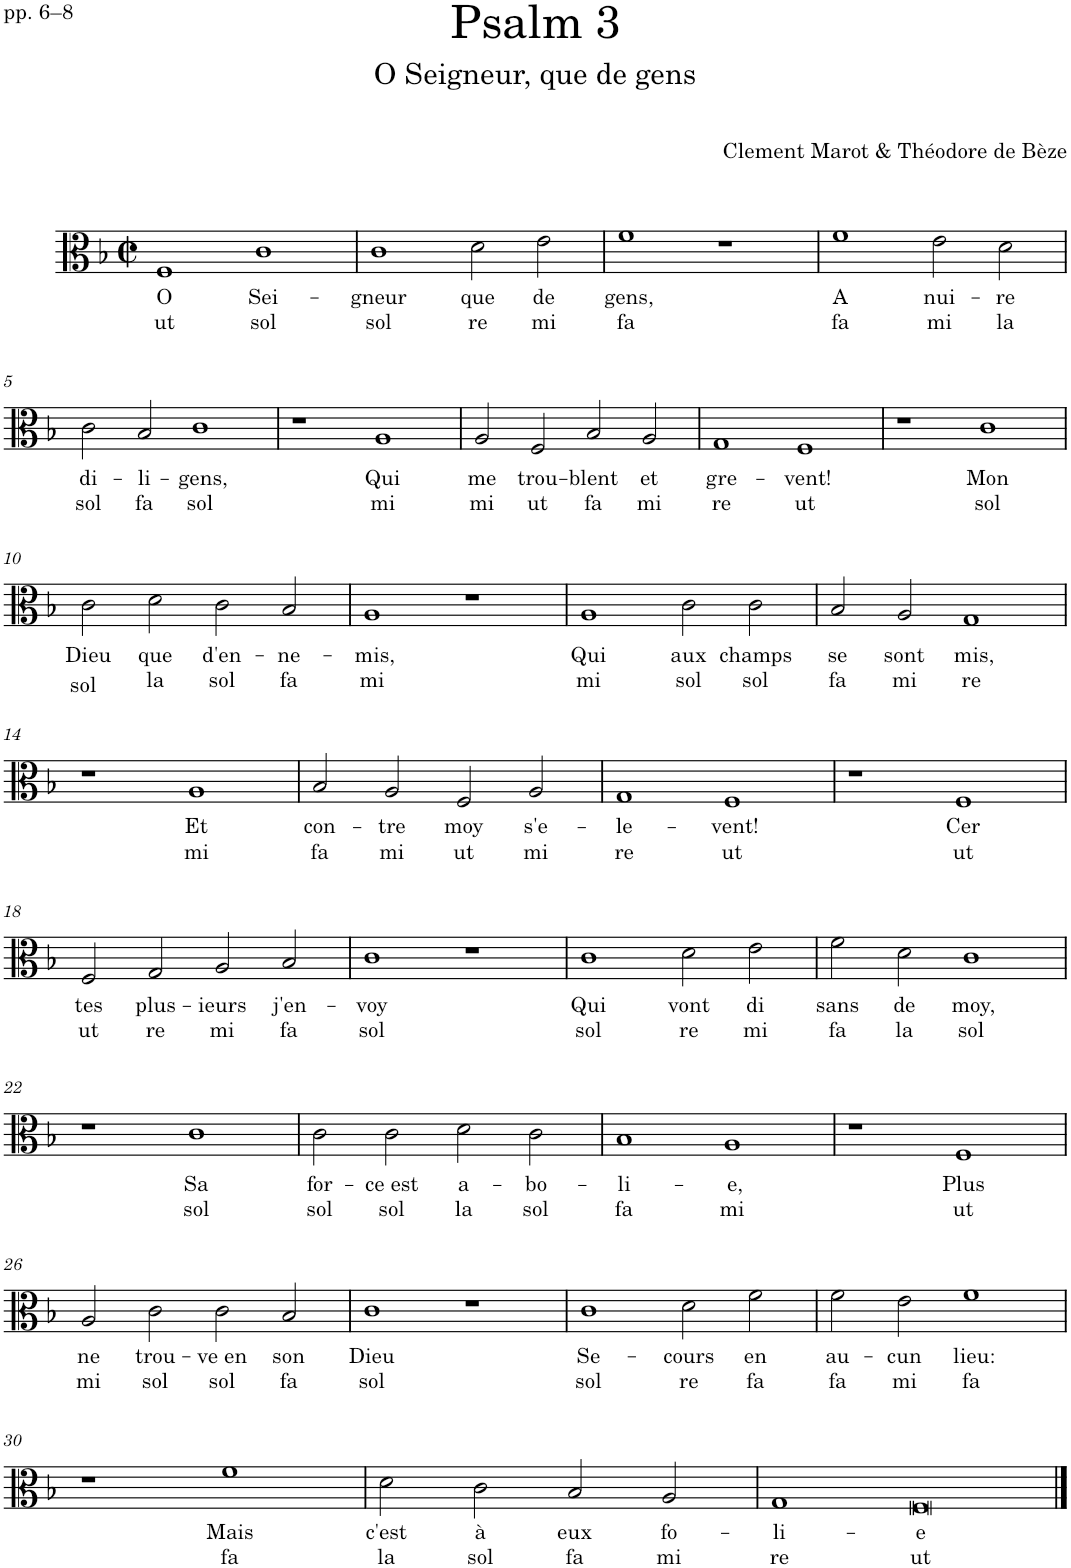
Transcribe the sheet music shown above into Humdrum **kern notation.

**kern	**text	**text
*part1	*part1	*part1
*staff1	*staff1	*staff1
*I"Voice	*	*
*I'Vo.	*	*
*clefC3	*	*
*k[b-]	*	*
*M4/2	*	*
*met(c|)	*	*
=1	=1	=1
!	!LO:LY:b	!LO:LY:b
1F	O	ut
!	!LO:LY:b	!LO:LY:b
1c	Sei-	sol
=2	=2	=2
!	!LO:LY:b	!LO:LY:b
1c	-gneur	sol
!	!LO:LY:b	!LO:LY:b
2d\	que	re
!	!LO:LY:b	!LO:LY:b
2e\	de	mi
=3	=3	=3
!	!LO:LY:b	!LO:LY:b
1f	gens,	fa
1r	.	.
=4	=4	=4
!	!LO:LY:b	!LO:LY:b
1f	A	fa
!	!LO:LY:b	!LO:LY:b
2e\	nui-	mi
!	!LO:LY:b	!LO:LY:b
2d\	-re	la
!!LO:LB:g=z
=5	=5	=5
!	!LO:LY:b	!LO:LY:b
2c\	di-	sol
!	!LO:LY:b	!LO:LY:b
2B-/	-li-	fa
!	!LO:LY:b	!LO:LY:b
1c	-gens,	sol
=6	=6	=6
1r	.	.
!	!LO:LY:b	!LO:LY:b
1A	Qui	mi
=7	=7	=7
!	!LO:LY:b	!LO:LY:b
2A/	me	mi
!	!LO:LY:b	!LO:LY:b
2F/	trou-	ut
!	!LO:LY:b	!LO:LY:b
2B-/	-blent	fa
!	!LO:LY:b	!LO:LY:b
2A/	et	mi
=8	=8	=8
!	!LO:LY:b	!LO:LY:b
1G	gre-	re
!	!LO:LY:b	!LO:LY:b
1F	-vent!	ut
=9	=9	=9
1r	.	.
!	!LO:LY:b	!LO:LY:b
1c	Mon	sol
!!LO:LB:g=z
=10	=10	=10
!	!LO:LY:b	!LO:LY:b
2c\	Dieu	sol
!	!LO:LY:b	!LO:LY:b
2d\	que	la
!	!LO:LY:b	!LO:LY:b
2c\	d'en-	sol
!	!LO:LY:b	!LO:LY:b
2B-/	-ne-	fa
=11	=11	=11
!	!LO:LY:b	!LO:LY:b
1A	-mis,	mi
1r	.	.
=12	=12	=12
!	!LO:LY:b	!LO:LY:b
1A	Qui	mi
!	!LO:LY:b	!LO:LY:b
2c\	aux	sol
!	!LO:LY:b	!LO:LY:b
2c\	champs	sol
=13	=13	=13
!	!LO:LY:b	!LO:LY:b
2B-/	se	fa
!	!LO:LY:b	!LO:LY:b
2A/	sont	mi
!	!LO:LY:b	!LO:LY:b
1G	mis,	re
!!LO:LB:g=z
=14	=14	=14
1r	.	.
!	!LO:LY:b	!LO:LY:b
1A	Et	mi
=15	=15	=15
!	!LO:LY:b	!LO:LY:b
2B-/	con-	fa
!	!LO:LY:b	!LO:LY:b
2A/	-tre	mi
!	!LO:LY:b	!LO:LY:b
2F/	moy	ut
!	!LO:LY:b	!LO:LY:b
2A/	s'e-	mi
=16	=16	=16
!	!LO:LY:b	!LO:LY:b
1G	-le-	re
!	!LO:LY:b	!LO:LY:b
1F	-vent!	ut
=17	=17	=17
1r	.	.
!	!LO:LY:b	!LO:LY:b
1F	Cer	ut
!!LO:LB:g=z
=18	=18	=18
!	!LO:LY:b	!LO:LY:b
2F/	tes	ut
!	!LO:LY:b	!LO:LY:b
2G/	plus-	re
!	!LO:LY:b	!LO:LY:b
2A/	-ieurs	mi
!	!LO:LY:b	!LO:LY:b
2B-/	j'en-	fa
=19	=19	=19
!	!LO:LY:b	!LO:LY:b
1c	-voy	sol
1r	.	.
=20	=20	=20
!	!LO:LY:b	!LO:LY:b
1c	Qui	sol
!	!LO:LY:b	!LO:LY:b
2d\	vont	re
!	!LO:LY:b	!LO:LY:b
2e\	di	mi
=21	=21	=21
!	!LO:LY:b	!LO:LY:b
2f\	sans	fa
!	!LO:LY:b	!LO:LY:b
2d\	de	la
!	!LO:LY:b	!LO:LY:b
1c	moy,	sol
!!LO:LB:g=z
=22	=22	=22
1r	.	.
!	!LO:LY:b	!LO:LY:b
1c	Sa	sol
=23	=23	=23
!	!LO:LY:b	!LO:LY:b
2c\	for-	sol
!	!LO:LY:b	!LO:LY:b
2c\	-ce est	sol
!	!LO:LY:b	!LO:LY:b
2d\	a-	la
!	!LO:LY:b	!LO:LY:b
2c\	-bo-	sol
=24	=24	=24
!	!LO:LY:b	!LO:LY:b
1B-	-li-	fa
!	!LO:LY:b	!LO:LY:b
1A	-e,	mi
=25	=25	=25
1r	.	.
!	!LO:LY:b	!LO:LY:b
1F	Plus	ut
!!LO:LB:g=z
=26	=26	=26
!	!LO:LY:b	!LO:LY:b
2A/	ne	mi
!	!LO:LY:b	!LO:LY:b
2c\	trou-	sol
!	!LO:LY:b	!LO:LY:b
2c\	-ve en	sol
!	!LO:LY:b	!LO:LY:b
2B-/	son	fa
=27	=27	=27
!	!LO:LY:b	!LO:LY:b
1c	Dieu	sol
1r	.	.
=28	=28	=28
!	!LO:LY:b	!LO:LY:b
1c	Se-	sol
!	!LO:LY:b	!LO:LY:b
2d\	-cours	re
!	!LO:LY:b	!LO:LY:b
2f\	en	fa
=29	=29	=29
!	!LO:LY:b	!LO:LY:b
2f\	au-	fa
!	!LO:LY:b	!LO:LY:b
2e\	-cun	mi
!	!LO:LY:b	!LO:LY:b
1f	lieu:	fa
!!LO:LB:g=z
=30	=30	=30
1r	.	.
!	!LO:LY:b	!LO:LY:b
1f	Mais	fa
=31	=31	=31
!	!LO:LY:b	!LO:LY:b
2d\	c'est	la
!	!LO:LY:b	!LO:LY:b
2c\	à	sol
!	!LO:LY:b	!LO:LY:b
2B-/	eux	fa
!	!LO:LY:b	!LO:LY:b
2A/	fo-	mi
=32	=32	=32
!	!LO:LY:b	!LO:LY:b
1G	-li-	re
!	!LO:LY:b	!LO:LY:b
1F	-e	ut
==	==	==
*-	*-	*-
